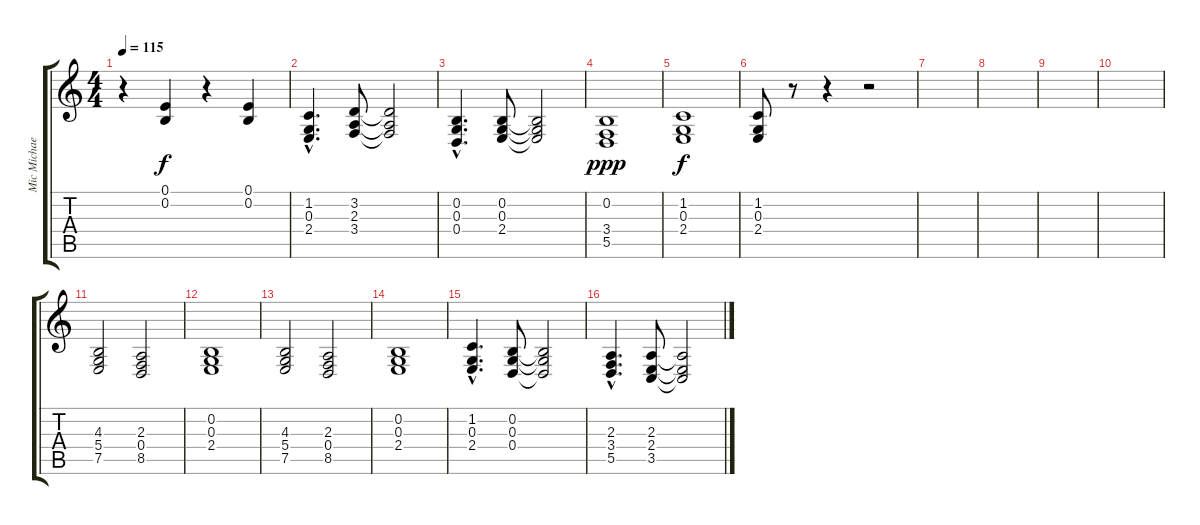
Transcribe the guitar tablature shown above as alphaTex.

\track ("Mic Michaelli" "Mic Michae") {instrument pad3polysynth}
\staff {score tabs}
\tuning (E4 B3 G3 D3 A2 E2) {hide}
\ts (4 4)
\tempo 115
\clef g2
\ks c
r.4{dy f} (0.1 0.2).4 r.4 (0.1 0.2).4 |
(1.2{hac} 0.3{hac} 2.4{hac}).4{d} (3.2 2.3 3.4).8 (3.2{t} 2.3{t} 3.4{t}).2 |
(0.2{hac} 0.3{hac} 0.4{hac}).4{d} (0.2 0.3 2.4).8 (0.2{t} 0.3{t} 2.4{t}).2 |
(0.2 3.4 5.5).1{dy ppp} |
(1.2 0.3 2.4).1{dy f} |
(1.2 0.3 2.4).8 r.8 r.4 r.2 |
|
|
|
|
(4.3 5.4 7.5).2{volume 9 instrument pad3polysynth} (2.3 0.4 8.5).2 |
(0.2 0.3 2.4).1 |
(4.3 5.4 7.5).2 (2.3 0.4 8.5).2 |
(0.2 0.3 2.4).1 |
(1.2{hac} 0.3{hac} 2.4{hac}).4{d} (0.2 0.3 0.4).8 (0.2{t} 0.3{t} 0.4{t}).2 |
(2.3{hac} 3.4{hac} 5.5{hac}).4{d} (2.3 2.4 3.5).8 (2.3{t} 2.4{t} 3.5{t}).2
